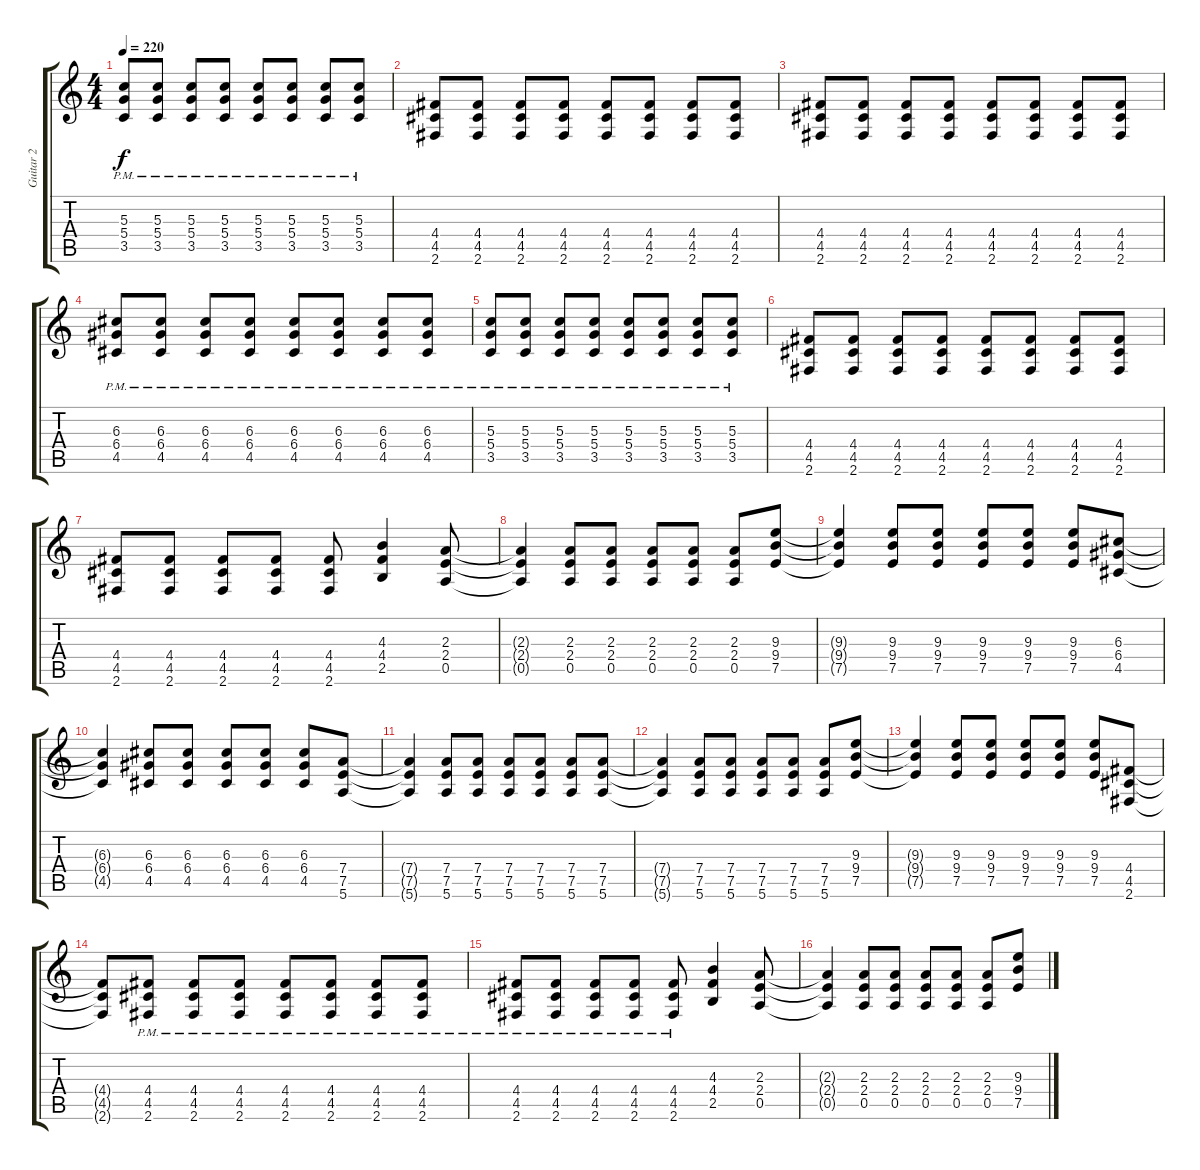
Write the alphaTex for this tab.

\track ("Guitar 2" "Guitar 2") {instrument distortionguitar}
\staff {score tabs}
\tuning (E4 B3 G3 D3 A2 E2) {hide}
\ts (4 4)
\tempo 220
\clef g2
\ks c
(5.3{pm} 5.4{pm} 3.5{pm}).8{dy f} (5.3{pm} 5.4{pm} 3.5{pm}).8 (5.3{pm} 5.4{pm} 3.5{pm}).8 (5.3{pm} 5.4{pm} 3.5{pm}).8 (5.3{pm} 5.4{pm} 3.5{pm}).8 (5.3{pm} 5.4{pm} 3.5{pm}).8 (5.3{pm} 5.4{pm} 3.5{pm}).8 (5.3{pm} 5.4{pm} 3.5{pm}).8 |
(4.4 4.5 2.6).8 (4.4 4.5 2.6).8 (4.4 4.5 2.6).8 (4.4 4.5 2.6).8 (4.4 4.5 2.6).8 (4.4 4.5 2.6).8 (4.4 4.5 2.6).8 (4.4 4.5 2.6).8 |
(4.4 4.5 2.6).8 (4.4 4.5 2.6).8 (4.4 4.5 2.6).8 (4.4 4.5 2.6).8 (4.4 4.5 2.6).8 (4.4 4.5 2.6).8 (4.4 4.5 2.6).8 (4.4 4.5 2.6).8 |
(6.3{pm} 6.4{pm} 4.5{pm}).8 (6.3{pm} 6.4{pm} 4.5{pm}).8 (6.3{pm} 6.4{pm} 4.5{pm}).8 (6.3{pm} 6.4{pm} 4.5{pm}).8 (6.3{pm} 6.4{pm} 4.5{pm}).8 (6.3{pm} 6.4{pm} 4.5{pm}).8 (6.3{pm} 6.4{pm} 4.5{pm}).8 (6.3{pm} 6.4{pm} 4.5{pm}).8 |
(5.3{pm} 5.4{pm} 3.5{pm}).8 (5.3{pm} 5.4{pm} 3.5{pm}).8 (5.3{pm} 5.4{pm} 3.5{pm}).8 (5.3{pm} 5.4{pm} 3.5{pm}).8 (5.3{pm} 5.4{pm} 3.5{pm}).8 (5.3{pm} 5.4{pm} 3.5{pm}).8 (5.3{pm} 5.4{pm} 3.5{pm}).8 (5.3{pm} 5.4{pm} 3.5{pm}).8 |
(4.4 4.5 2.6).8 (4.4 4.5 2.6).8 (4.4 4.5 2.6).8 (4.4 4.5 2.6).8 (4.4 4.5 2.6).8 (4.4 4.5 2.6).8 (4.4 4.5 2.6).8 (4.4 4.5 2.6).8 |
(4.4 4.5 2.6).8 (4.4 4.5 2.6).8 (4.4 4.5 2.6).8 (4.4 4.5 2.6).8 (4.4 4.5 2.6).8 (4.3 4.4 2.5).4 (2.3 2.4 0.5).8 |
(2.3{t} 2.4{t} 0.5{t}).4 (2.3 2.4 0.5).8 (2.3 2.4 0.5).8 (2.3 2.4 0.5).8 (2.3 2.4 0.5).8 (2.3 2.4 0.5).8 (9.3 9.4 7.5).8 |
(9.3{t} 9.4{t} 7.5{t}).4 (9.3 9.4 7.5).8 (9.3 9.4 7.5).8 (9.3 9.4 7.5).8 (9.3 9.4 7.5).8 (9.3 9.4 7.5).8 (6.3 6.4 4.5).8 |
(6.3{t} 6.4{t} 4.5{t}).4 (6.3 6.4 4.5).8 (6.3 6.4 4.5).8 (6.3 6.4 4.5).8 (6.3 6.4 4.5).8 (6.3 6.4 4.5).8 (7.4 7.5 5.6).8 |
(7.4{t} 7.5{t} 5.6{t}).4 (7.4 7.5 5.6).8 (7.4 7.5 5.6).8 (7.4 7.5 5.6).8 (7.4 7.5 5.6).8 (7.4 7.5 5.6).8 (7.4 7.5 5.6).8 |
(7.4{t} 7.5{t} 5.6{t}).4 (7.4 7.5 5.6).8 (7.4 7.5 5.6).8 (7.4 7.5 5.6).8 (7.4 7.5 5.6).8 (7.4 7.5 5.6).8 (9.3 9.4 7.5).8 |
(9.3{t} 9.4{t} 7.5{t}).4 (9.3 9.4 7.5).8 (9.3 9.4 7.5).8 (9.3 9.4 7.5).8 (9.3 9.4 7.5).8 (9.3 9.4 7.5).8 (4.4 4.5 2.6).8 |
(4.4{t} 4.5{t} 2.6{t}).8 (4.4{pm} 4.5{pm} 2.6{pm}).8 (4.4{pm} 4.5{pm} 2.6{pm}).8 (4.4{pm} 4.5{pm} 2.6{pm}).8 (4.4{pm} 4.5{pm} 2.6{pm}).8 (4.4{pm} 4.5{pm} 2.6{pm}).8 (4.4{pm} 4.5{pm} 2.6{pm}).8 (4.4{pm} 4.5{pm} 2.6{pm}).8 |
(4.4{pm} 4.5{pm} 2.6{pm}).8 (4.4{pm} 4.5{pm} 2.6{pm}).8 (4.4{pm} 4.5{pm} 2.6{pm}).8 (4.4{pm} 4.5{pm} 2.6{pm}).8 (4.4{pm} 4.5{pm} 2.6{pm}).8 (4.3 4.4 2.5).4 (2.3 2.4 0.5).8 |
(2.3{t} 2.4{t} 0.5{t}).4 (2.3 2.4 0.5).8 (2.3 2.4 0.5).8 (2.3 2.4 0.5).8 (2.3 2.4 0.5).8 (2.3 2.4 0.5).8 (9.3 9.4 7.5).8
